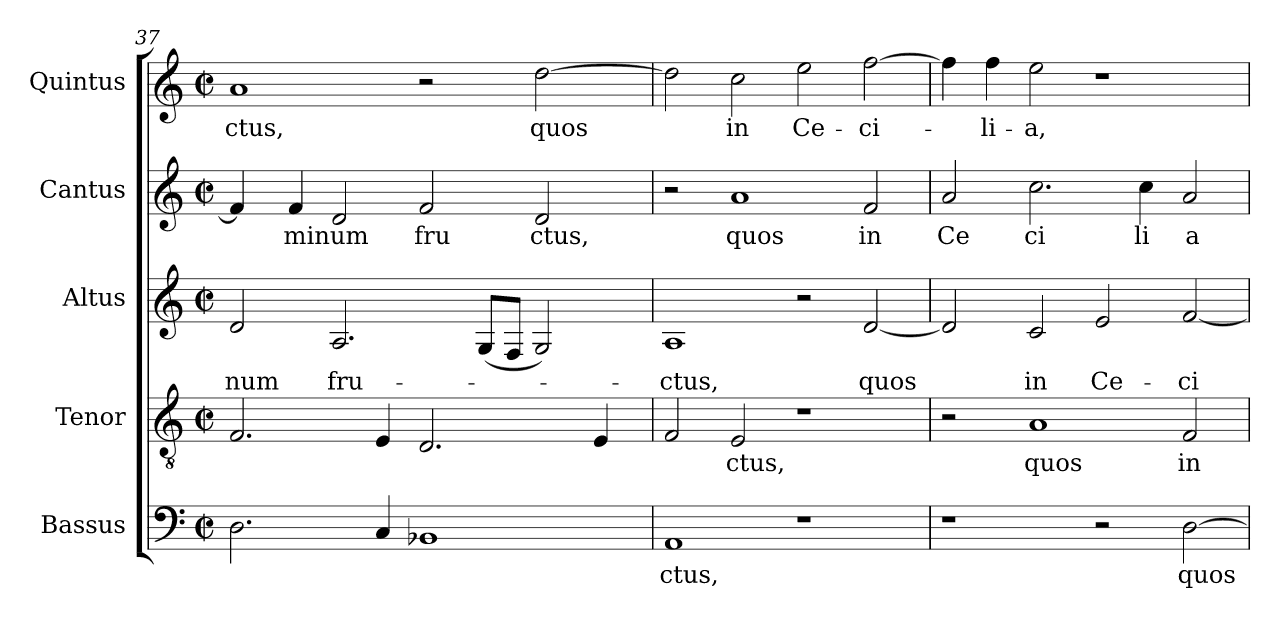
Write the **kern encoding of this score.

**kern	**text	**kern	**text	**kern	**text	**kern	**text	**kern	**text
*part5	*part5	*part4	*part4	*part3	*part3	*part2	*part2	*part1	*part1
*staff5	*staff5	*staff4	*staff4	*staff3	*staff3	*staff2	*staff2	*staff1	*staff1
*I"Bassus	*	*I"Tenor	*	*I"Altus	*	*I"Cantus	*	*I"Quintus	*
!!LO:PB:g=z
*clefF4	*	*clefGv2	*	*clefG2	*	*clefG2	*	*clefG2	*
*M2/2	*	*M2/2	*	*M2/2	*	*M2/2	*	*M2/2	*
*met(c|)	*	*met(c|)	*	*met(c|)	*	*met(c|)	*	*met(c|)	*
=37	=37	=37	=37	=37	=37	=37	=37	=37	=37
!	!	!	!	!	!LO:LY:b:cj	!	!	!	!LO:LY:b:cj
*^	*	*^	*	*	*	*	*	*	*
2.D\	64ryy	.	2.F/	8..ryy	.	2d/	num	4f/]	.	1a	-ctus,
.	1ryy	.	.	.	.	.	.	.	.	.	.
.	.	.	.	1ryy	.	.	.	.	.	.	.
!	!	!	!	!	!	!	!	!	!LO:LY:b	!	!
.	.	.	.	.	.	.	.	4f/	minum	.	.
!	!	!	!	!	!	!	!LO:LY:b	!	!	!	!
.	.	.	.	.	.	2.A/	fru-	2d/	.	.	.
4C/	.	.	4E/	.	.	.	.	.	.	.	.
!	!	!	!	!	!	!	!	!	!LO:LY:b:cj	!	!
1BB-X	.	.	2.D/	.	.	.	.	2f/	fru	2r	.
.	2ryy	.	.	.	.	.	.	.	.	.	.
.	.	.	.	2ryy	.	.	.	.	.	.	.
.	.	.	.	.	.	(>8G/L	.	.	.	.	.
.	.	.	.	.	.	8F/J	.	.	.	.	.
!	!	!	!	!	!	!	!	!	!LO:LY:b:cj	!	!LO:LY:b
.	.	.	.	.	.	2G/)	.	2d/	ctus,	[>2dd\	quos
.	4ryy	.	.	.	.	.	.	.	.	.	.
.	.	.	.	4ryy	.	.	.	.	.	.	.
.	.	.	4E/	.	.	.	.	.	.	.	.
.	8...ryy	.	.	.	.	.	.	.	.	.	.
.	.	.	.	32ryy	.	.	.	.	.	.	.
=38	=38	=38	=38	=38	=38	=38	=38	=38	=38	=38	=38
!	!	!LO:LY:b:cj	!	!	!	!	!LO:LY:b:cj	!	!	!	!
*v	*v	*	*	*	*	*	*	*	*	*	*
*	*	*v	*v	*	*	*	*	*	*	*
1AA	ctus,	2F/	.	1A	-ctus,	2r	.	2dd\]	.
!	!	!	!LO:LY:b:cj	!	!	!	!LO:LY:b:cj	!	!LO:LY:b:cj
.	.	2E/	-ctus,	.	.	1a	quos	2cc\	in
!	!	!	!	!	!	!	!	!	!LO:LY:b:cj
1r	.	1r	.	2r	.	.	.	2ee\	Ce-
!	!	!	!	!	!LO:LY:b	!	!LO:LY:b:cj	!	!LO:LY:b:cj
.	.	.	.	[<2d/	quos	2f/	in	[>2ff\	-ci-
=39	=39	=39	=39	=39	=39	=39	=39	=39	=39
!	!	!	!	!	!	!	!LO:LY:b:cj	!	!
1r	.	2r	.	2d/]	.	2a/	Ce	4ff\]	.
!	!	!	!	!	!	!	!	!	!LO:LY:b:cj
.	.	.	.	.	.	.	.	4ff\	-li-
!	!	!	!LO:LY:b:cj	!	!LO:LY:b:cj	!	!LO:LY:b:cj	!	!LO:LY:b:cj
.	.	1A	quos	2c/	in	2.cc\	ci	2ee\	-a,
!	!	!	!	!	!LO:LY:b:cj	!	!	!	!
2r	.	.	.	2e/	Ce-	.	.	1r	.
!	!	!	!	!	!	!	!LO:LY:b:cj	!	!
.	.	.	.	.	.	4cc\	li	.	.
!	!LO:LY:b	!	!LO:LY:b:cj	!	!LO:LY:b:cj	!	!LO:LY:b:cj	!	!
[>2D\	quos	2F/	in	[<2f/	-ci-	2a/	a	.	.
=	=	=	=	=	=	=	=	=	=
*-	*-	*-	*-	*-	*-	*-	*-	*-	*-
